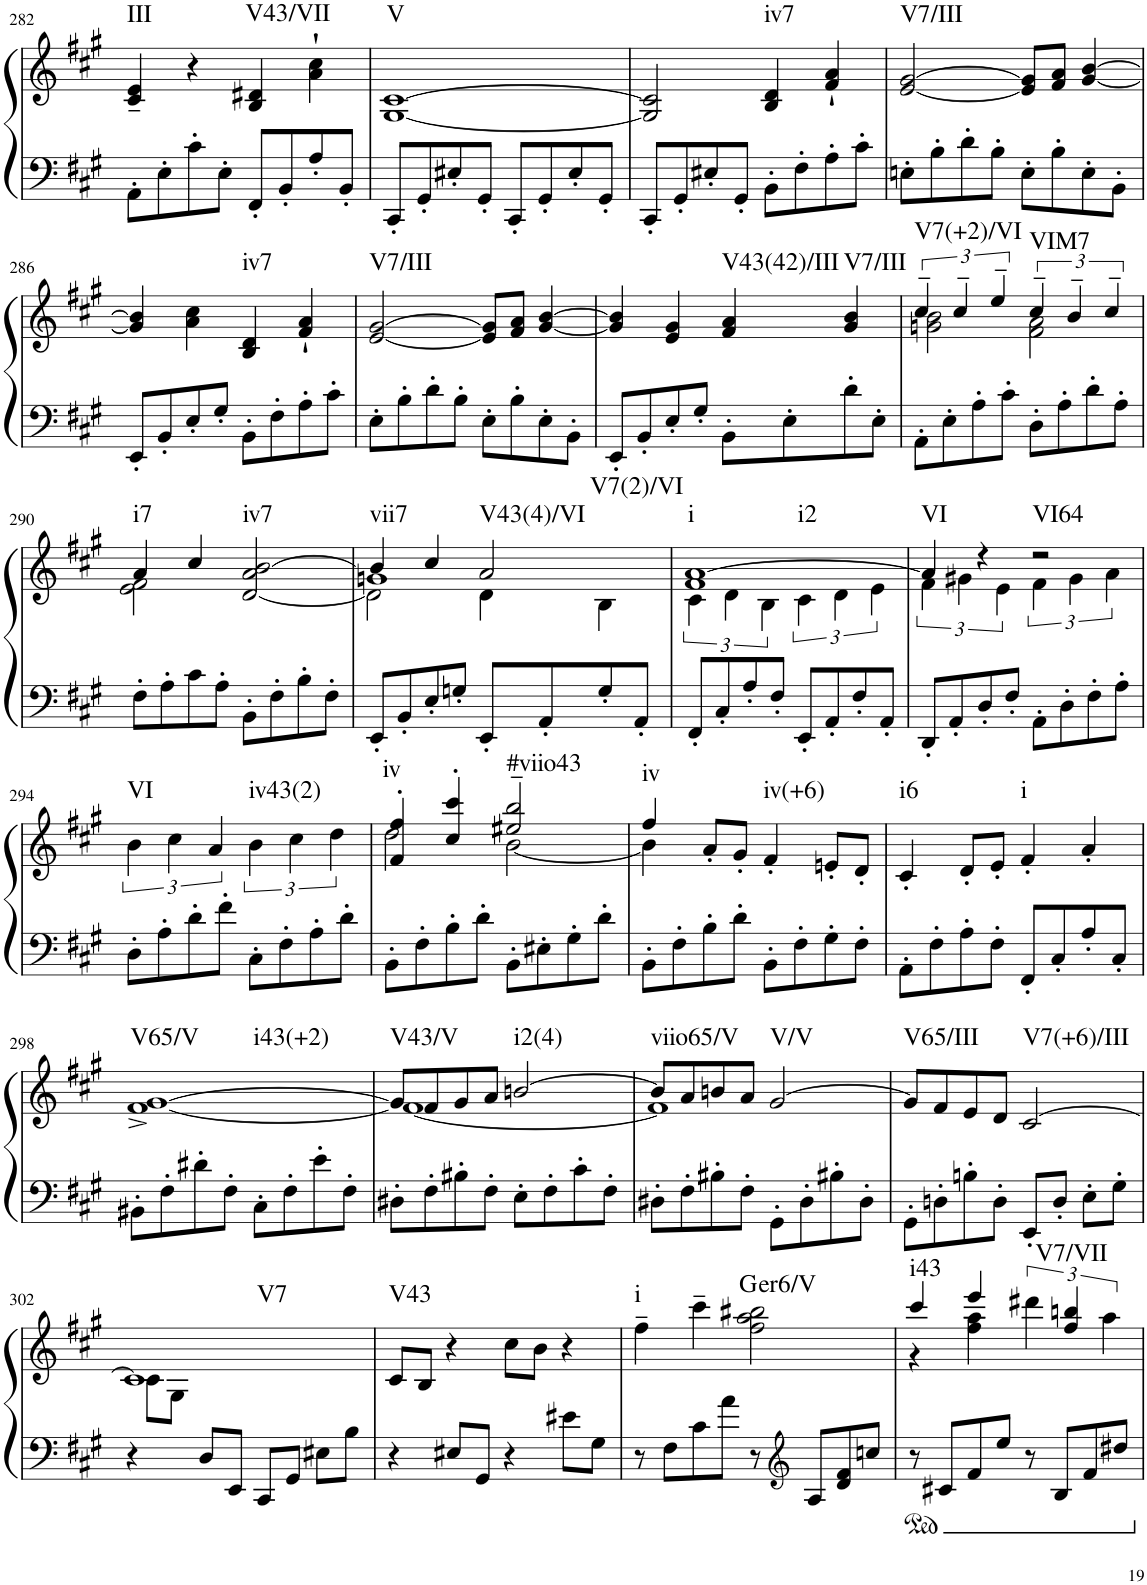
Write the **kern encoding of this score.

**kern	**kern	**harte
*part1	*part1	*part1
*staff2	*staff1	*
*I"Piano	*	*
*I'Pno.	*	*
!!LO:PB:g=z
*clefF4	*clefG2	*
*k[f#c#g#]	*k[f#c#g#]	*
*M4/4	*M4/4	*
*met(c)	*met(c)	*
=282	=282	=282
!	!	!LO:H:kt=III
8AA'\L	4c#/~ 4e/~	N
8E'\	.	.
8c#'\	4r	.
8E'\J	.	.
!	!	!LO:H:kt=V43/VII
8FF#'/L	4B/ 4d#X/	N
8BB'/	.	.
8A'/	4a\` 4cc#\`	.
8BB'/J	.	.
=283	=283	=283
!	!	!LO:H:kt=V
8CC#'/L	[1G# [1c#	N
8GG#'/	.	.
8E#X'/	.	.
8GG#'/J	.	.
8CC#'/L	.	.
8GG#'/	.	.
8E#'/	.	.
8GG#'/J	.	.
=284	=284	=284
8CC#'/L	2G#/] 2c#/]	.
8GG#'/	.	.
8E#X'/	.	.
8GG#'/J	.	.
!	!	!LO:H:kt=iv7
8BB'\L	4B/ 4d/	N
8F#'\	.	.
8A'\	4f#/` 4a/`	.
8c#'\J	.	.
=285	=285	=285
!	!	!LO:H:kt=V7/III
8En'\L	[2e/ [2g#/	N
8B'\	.	.
8d'\	.	.
8B'\J	.	.
8E'\L	8e/] 8g#/]L	.
8B'\	8f#/ 8a/J	.
8E'\	[4g#/ [4b/	.
8BB'\J	.	.
!!LO:LB:g=z
=286	=286	=286
8EE'/L	4g#/] 4b/]	.
8BB'/	.	.
8E'/	4a\ 4cc#\	.
8G#'/J	.	.
!	!	!LO:H:kt=iv7
8BB'\L	4B/ 4d/	N
8F#'\	.	.
8A'\	4f#/` 4a/`	.
8c#'\J	.	.
=287	=287	=287
!	!	!LO:H:kt=V7/III
8E'\L	[2e/ [2g#/	N
8B'\	.	.
8d'\	.	.
8B'\J	.	.
8E'\L	8e/] 8g#/]L	.
8B'\	8f#/ 8a/J	.
8E'\	[4g#/ [4b/	.
8BB'\J	.	.
=288	=288	=288
8EE'/L	4g#/] 4b/]	.
8BB'/	.	.
8E'/	4e/ 4g#/	.
8G#'/J	.	.
!	!	!LO:H:kt=V43(42)/III
8BB'\L	4f#/ 4a/	N
8E'\	.	.
!	!	!LO:H:kt=V7/III
8d'\	4g#/ 4b/	N
8E'\J	.	.
=289	=289	=289
*	*^	*
!	!	!	!LO:H:kt=V7(+2)/VI
8AA'\L	6cc#~/	2gn\ 2b\	N
8E'\	.	.	.
.	6cc#~/	.	.
8A'\	.	.	.
.	6ee~/	.	.
8c#'\J	.	.	.
!	!	!	!LO:H:kt=VIM7
8D'\L	6cc#~/	2f#\ 2a\	N
8A'\	.	.	.
.	6b~/	.	.
8d'\	.	.	.
.	6cc#~/	.	.
8A'\J	.	.	.
!!LO:LB:g=z	!!
=290	=290	=290	=290
!	!	!	!LO:H:kt=i7
8F#'\L	4a/	2e\ 2f#\	N
8A'\	.	.	.
8c#\	4cc#/	.	.
8A'\J	.	.	.
!	!	!	!LO:H:kt=iv7
8BB'\L	[2d/ 2a/ [2b/	2ryy	N
8F#'\	.	.	.
8B'\	.	.	.
8F#'\J	.	.	.
=291	=291	=291	=291
*	*	*^	*
!	!	!	!	!LO:H:kt=vii7
8EE'/L	4b/]	1gn	2d\]	N
8BB'/	.	.	.	.
8E'/	4cc#/	.	.	.
8Gn'/J	.	.	.	.
!	!	!	!	!LO:H:n=1:kt=V43(4)/VI
!	!	!	!	!LO:H:n=2:kt=V7(2)/VI
8EE'/L	2a/	.	4d\	N N
8AA'/	.	.	.	.
8G'/	.	.	4B\	.
8AA'/J	.	.	.	.
*	*	*v	*v	*
=292	=292	=292	=292
!	!	!	!LO:H:n=1:kt=i
!	!	!	!LO:H:n=2:kt=i2
8FF#'/L	1f# [1a	6c#\	N N
8C#'/	.	.	.
.	.	6d\	.
8A'/	.	.	.
.	.	6B\	.
8F#'/J	.	.	.
8EE'/L	.	6c#\	.
8AA'/	.	.	.
.	.	6d\	.
8F#'/	.	.	.
.	.	6e\	.
8AA'/J	.	.	.
=293	=293	=293	=293
!	!	!	!LO:H:kt=VI
8DD'/L	4a/]	6f#\	N
8AA'/	.	.	.
.	.	6g#X\	.
8D'/	4r	.	.
.	.	6e\	.
8F#'/J	.	.	.
!	!	!	!LO:H:kt=VI64
8AA'\L	2r	6f#\	N
8D'\	.	.	.
.	.	6g#\	.
8F#'\	.	.	.
.	.	6a\	.
8A'\J	.	.	.
*	*v	*v	*
!!LO:LB:g=z
=294	=294	=294
!	!	!LO:H:kt=VI
8D'\L	6b\	N
8A'\	.	.
.	6cc#\	.
8d'\	.	.
.	6a/	.
8f#'\J	.	.
!	!	!LO:H:kt=iv43(2)
8C#'\L	6b\	N
8F#'\	.	.
.	6cc#\	.
8A'\	.	.
.	6dd\	.
8d'\J	.	.
=295	=295	=295
*	*^	*
!	!	!	!LO:H:kt=iv
8BB'\L	4f#/' 4ff#/'	2dd\	N
8F#'\	.	.	.
8B'\	4cc#/' 4ccc#/'	.	.
8d'\J	.	.	.
!	!	!	!LO:H:kt=#viio43
8BB'\L	2ee#X/~ 2bb/~	[2b\	N
8E#X'\	.	.	.
8G#'\	.	.	.
8d'\J	.	.	.
=296	=296	=296	=296
!	!	!	!LO:H:kt=iv
8BB'\L	4ff#/	4b\]	N
8F#'\	.	.	.
8B'\	8a'/L	4ryy	.
8d'\J	8g#'/J	.	.
!	!	!	!LO:H:kt=iv(+6)
8BB'\L	4f#'/	2ryy	N
8F#'\	.	.	.
8G#'\	8en'/L	.	.
8F#'\J	8d'/J	.	.
*	*v	*v	*
=297	=297	=297
!	!	!LO:H:kt=i6
8AA'\L	4c#'/	N
8F#'\	.	.
8A'\	8d'/L	.
8F#'\J	8e'/J	.
!	!	!LO:H:kt=i
8FF#'/L	4f#'/	N
8C#'/	.	.
8A'/	4a'/	.
8C#'/J	.	.
!!LO:LB:g=z
=298	=298	=298
!	!	!LO:H:n=1:kt=V65/V
!	!	!LO:H:n=2:kt=i43(+2)
8BB#X'\L	[1f#^ [1g#^	N N
8F#'\	.	.
8d#X'\	.	.
8F#'\J	.	.
8C#'\L	.	.
8F#'\	.	.
8e'\	.	.
8F#'\J	.	.
=299	=299	=299
*	*^	*
!	!	!	!LO:H:kt=V43/V
8D#X'\L	8g#/L]	1f#_	N
8F#'\	8f#/	.	.
8B#X'\	8g#/	.	.
8F#'\J	8a/J	.	.
!	!	!	!LO:H:kt=i2(4)
8E'\L	[2bn/	.	N
8F#'\	.	.	.
8c#'\	.	.	.
8F#'\J	.	.	.
=300	=300	=300	=300
!	!	!	!LO:H:kt=viio65/V
8D#X'\L	8b/L]	1f#]	N
8F#'\	8a/	.	.
8B#X'\	8bn/	.	.
8F#'\J	8a/J	.	.
!	!	!	!LO:H:kt=V/V
8GG#'\L	[2g#/	.	N
8D#'\	.	.	.
8B#X'\	.	.	.
8D#'\J	.	.	.
*	*v	*v	*
=301	=301	=301
!	!	!LO:H:kt=V65/III
8GG#'\L	8g#/L]	N
8Dn'\	8f#/	.
8Bn'\	8e/	.
8D'\J	8d/J	.
!	!	!LO:H:kt=V7(+6)/III
8EE'/L	[2c#/	N
8D'/J	.	.
8E'\L	.	.
8G#'\J	.	.
!!LO:LB:g=z
=302	=302	=302
*	*^	*
!	!	!	!LO:H:kt=V7
4r	1c#]	8c#\L	N
.	.	8G#\J	.
8D/L	.	4ryy	.
8EE/J	.	.	.
8CC#/L	.	2ryy	.
8GG#/J	.	.	.
8E#X\L	.	.	.
8B\J	.	.	.
*	*v	*v	*
=303	=303	=303
!	!	!LO:H:kt=V43
4r	8c#/L	N
.	8B/J	.
8E#X/L	4r	.
8GG#/J	.	.
4r	8cc#\L	.
.	8b\J	.
8e#X\L	4r	.
8G#\J	.	.
=304	=304	=304
!	!	!LO:H:kt=i
8r	4ff#~\	N
8F#\L	.	.
8c#\	4ccc#~\	.
8a\J	.	.
!	!	!LO:H:kt=er
8r	2ff#\ 2aa\ 2bb#X\	.
*clefG2	*	*
8A/L	.	.
8d/ 8f#/	.	.
8ccn/J	.	.
=305	=305	=305
*	*^	*
!	!	!	!LO:H:kt=i43
8r	4ccc#/	4r	N
8c#X/L	.	.	.
8f#/	4eee/	4ff#\ 4aa\	.
8ee/J	.	.	.
!	!	!	!LO:H:kt=V7/VII
8r	6ddd#X\	2ryy	N
8B/L	.	.	.
.	6ff#/ 6bbn/	.	.
8f#/	.	.	.
.	6aa\	.	.
8dd#X/J	.	.	.
*	*v	*v	*
=	=	=
*-	*-	*-
